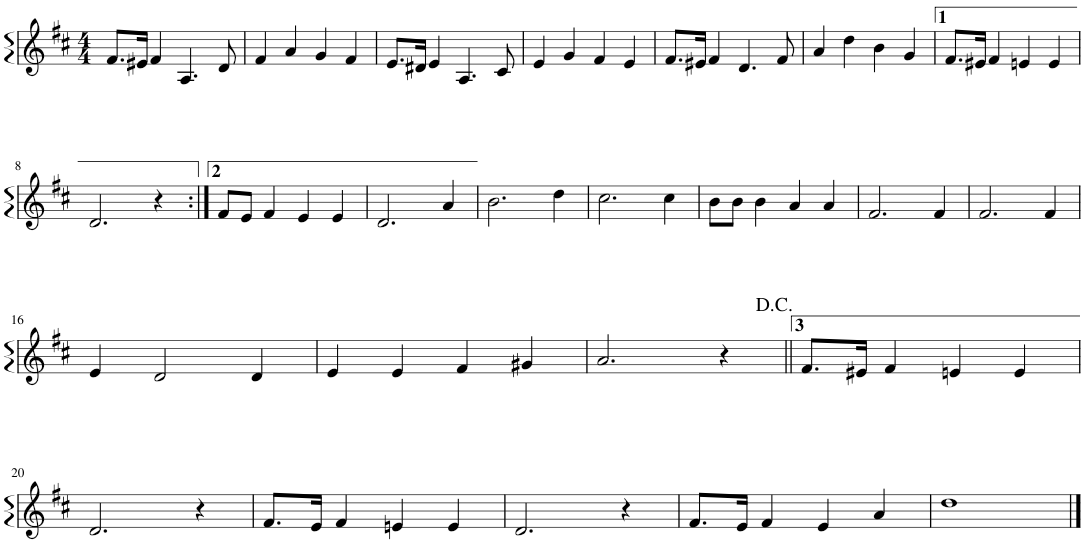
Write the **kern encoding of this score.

**kern
*part1
*staff1
*I"P1
*clefG2
*k[f#c#]
*D:
*M4/4
=1
8.f#/L
16e#X/Jk
4f#/
4.A/
8d/
=2
4f#/
4a/
4g/
4f#/
=3
8.e/L
16d#X/Jk
4e/
4.A/
8c#/
=4
4e/
4g/
4f#/
4e/
=5
8.f#/L
16e#X/Jk
4f#/
4.d/
8f#/
=6
4a/
4dd\
4b\
4g/
=7
8.f#/L
16e#X/Jk
4f#/
4en/
4e/
!!LO:LB:g=z
=8
2.d/
4r
=9:|!
8f#/L
8e/J
4f#/
4e/
4e/
=10
2.d/
4a/
=11
2.b\
4dd\
=12
2.cc#\
4cc#\
=13
8b\L
8b\J
4b\
4a/
4a/
=14
2.f#/
4f#/
=15
2.f#/
4f#/
!!LO:LB:g=z
=16
4e/
2d/
4d/
=17
4e/
4e/
4f#/
4g#X/
=18
2.a/
4r
=19||
8.f#/L
16e#X/Jk
4f#/
4en/
4e/
!!LO:LB:g=z
=20
2.d/
4r
=21
8.f#/L
16e/Jk
4f#/
4en/
4e/
=22
2.d/
4r
=23
8.f#/L
16e/Jk
4f#/
4e/
4a/
=24
1dd
==
*-
